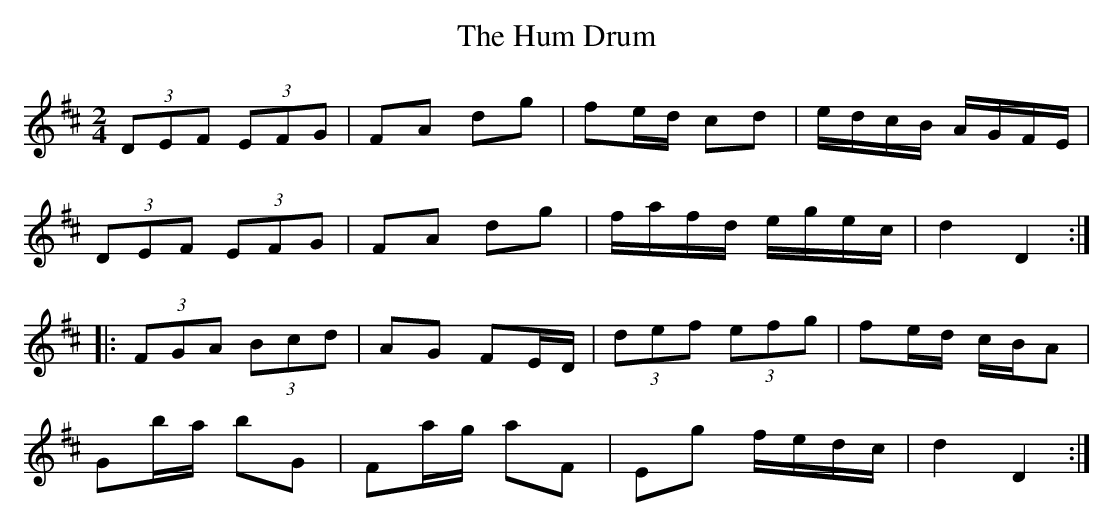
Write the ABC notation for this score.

X:1
T:Hum Drum, The
M:2/4
L:1/8
K:D
(3DEF (3EFG|FA dg|fe/d/ cd|e/d/c/B/ A/G/F/E/|
(3DEF (3EFG|FA dg|f/a/f/d/ e/g/e/c/|d2D2:|
|:(3FGA (3Bcd|AG FE/D/|(3def (3efg|fe/d/ c/B/A|
Gb/a/ bG|Fa/g/ aF|Eg f/e/d/c/|d2D2:|]
